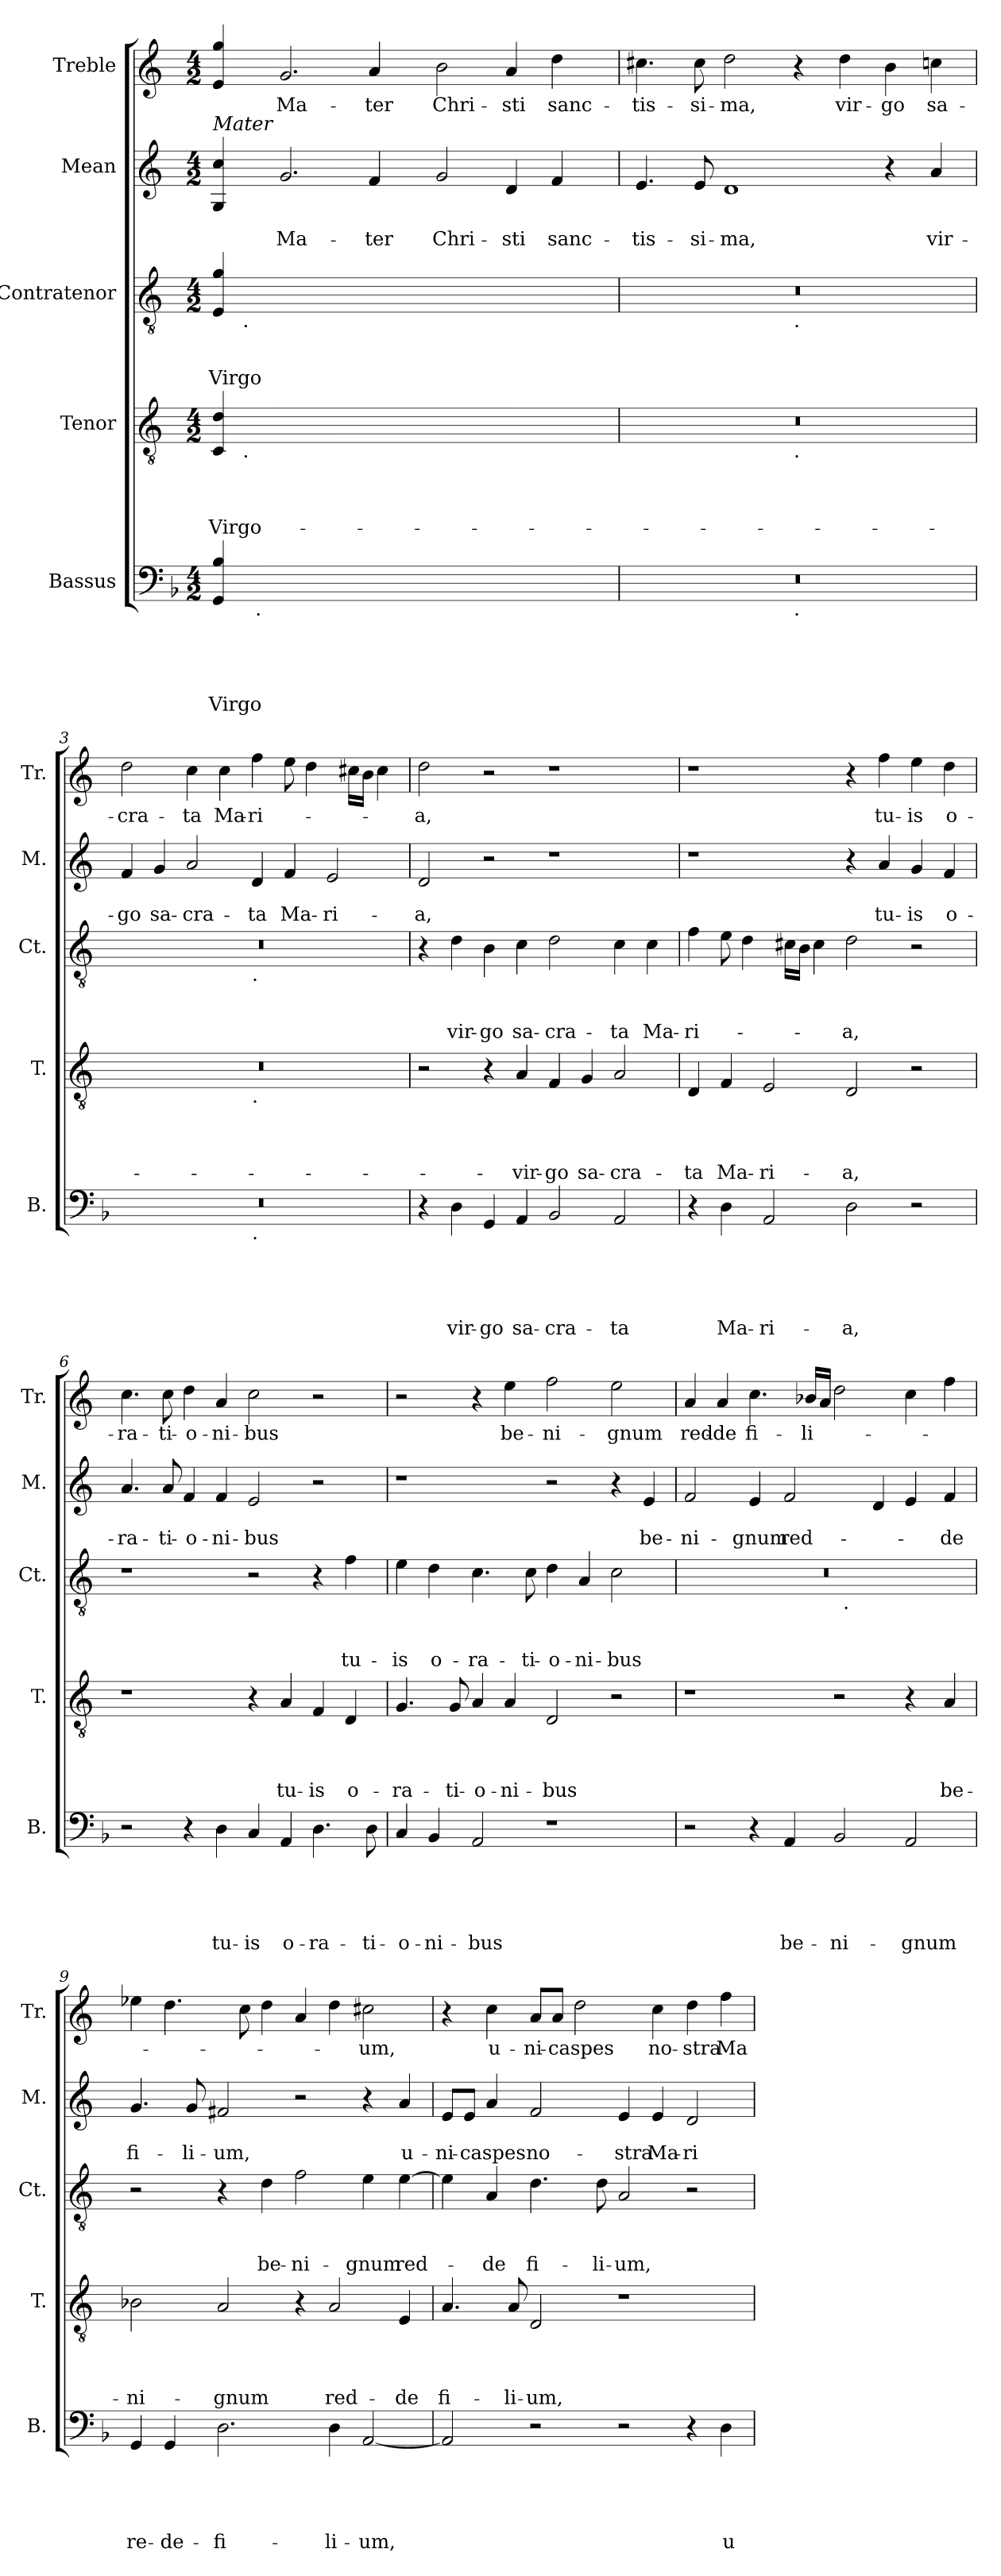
**kern	**text	**text	**text	**text	**text	**kern	**text	**text	**text	**text	**kern	**text	**text	**text	**kern	**text	**text	**kern	**text
*part5	*part5	*part5	*part5	*part5	*part5	*part4	*part4	*part4	*part4	*part4	*part3	*part3	*part3	*part3	*part2	*part2	*part2	*part1	*part1
*staff5	*staff5	*staff5	*staff5	*staff5	*staff5	*staff4	*staff4	*staff4	*staff4	*staff4	*staff3	*staff3	*staff3	*staff3	*staff2	*staff2	*staff2	*staff1	*staff1
*I"Bassus	*	*	*	*	*	*I"Tenor	*	*	*	*	*I"Contratenor	*	*	*	*I"Mean	*	*	*I"Treble	*
*I'B.	*	*	*	*	*	*I'T.	*	*	*	*	*I'Ct.	*	*	*	*I'M.	*	*	*I'Tr.	*
*clefF4	*	*	*	*	*	*clefGv2	*	*	*	*	*clefGv2	*	*	*	*clefG2	*	*	*clefG2	*
*	*	*	*	*	*	*ITrd-3c-5	*	*	*	*	*ITrd-3c-5	*	*	*	*ITrd-3c-5	*	*	*ITrd-3c-5	*
*k[b-]	*	*	*	*	*	*k[b-]	*	*	*	*	*k[b-]	*	*	*	*k[b-]	*	*	*k[b-]	*
*F:	*	*	*	*	*	*F:	*	*	*	*	*F:	*	*	*	*F:	*	*	*F:	*
*M4/2	*	*	*	*	*	*M4/2	*	*	*	*	*M4/2	*	*	*	*M4/2	*	*	*M4/2	*
=1	=1	=1	=1	=1	=1	=1	=1	=1	=1	=1	=1	=1	=1	=1	=1	=1	=1	=1	=1
!	!	!	!	!	!	!	!	!	!	!	!	!	!	!	!LO:TX:a:i:t=Mater	!	!	!	!
!	!	!	!	!	!	!	!	!	!	!	!LO:TX:a:i:t=Mater	!	!	!	!	!	!	!	!
!	!	!	!	!	!LO:LY:b:rj	!	!	!	!	!LO:LY:b:rj	!	!	!	!LO:LY:b:rj	!	!	!	!	!
*^	*	*	*	*	*	*^	*	*	*	*	*^	*	*	*	*	*	*	*	*
4GG/ 4B-/	8ryy	.	.	.	.	Virgo	4F/ 4g/	8ryy	.	.	.	Virgo-	4A/ 4cc/	8ryy	.	.	Virgo	4c/ 4ff/	.	.	4a/ 4ccc/	.
!	!	!	!	!	!	!	!	!	!	!	!	!	!	!LO:TX:b:t=.	!	!	!	!	!	!	!	!
!	!	!	!	!	!	!	!	!LO:TX:b:t=.	!	!	!	!	!	!	!	!	!	!	!	!	!	!
.	32ryy	.	.	.	.	.	.	1ryy	.	.	.	.	.	1ryy	.	.	.	.	.	.	.	.
!	!LO:TX:b:t=.	!	!	!	!	!	!	!	!	!	!	!	!	!	!	!	!	!	!	!	!	!
.	1ryy	.	.	.	.	.	.	.	.	.	.	.	.	.	.	.	.	.	.	.	.	.
!	!	!	!	!	!	!	!	!	!	!	!	!	!	!	!	!	!	!	!	!LO:LY:b	!	!LO:LY:b
0ryy	.	.	.	.	.	.	0ryy	.	.	.	.	.	0ryy	.	.	.	.	2.cc/	.	Ma-	2.cc/	Ma-
!	!	!	!	!	!	!	!	!	!	!	!	!	!	!	!	!	!	!	!	!LO:LY:b	!	!LO:LY:b
.	.	.	.	.	.	.	.	.	.	.	.	.	.	.	.	.	.	4b-/	.	-ter	4dd/	-ter
.	.	.	.	.	.	.	.	1ryy	.	.	.	.	.	1ryy	.	.	.	.	.	.	.	.
.	1ryy	.	.	.	.	.	.	.	.	.	.	.	.	.	.	.	.	.	.	.	.	.
!	!	!	!	!	!	!	!	!	!	!	!	!	!	!	!	!	!	!	!	!LO:LY:b	!	!LO:LY:b
.	.	.	.	.	.	.	.	.	.	.	.	.	.	.	.	.	.	2cc/	.	Chri-	2ee\	Chri-
!	!	!	!	!	!	!	!	!	!	!	!	!	!	!	!	!	!	!	!	!LO:LY:b	!	!LO:LY:b
.	.	.	.	.	.	.	.	.	.	.	.	.	.	.	.	.	.	4g/	.	-sti	4dd/	-sti
!	!	!	!	!	!	!	!	!	!	!	!	!	!	!	!	!	!	!	!	!LO:LY:b	!	!LO:LY:b
.	.	.	.	.	.	.	.	.	.	.	.	.	.	.	.	.	.	4b-/	.	sanc-	4gg\	sanc-
.	.	.	.	.	.	.	.	8ryy	.	.	.	.	.	8ryy	.	.	.	.	.	.	.	.
.	16.ryy	.	.	.	.	.	.	.	.	.	.	.	.	.	.	.	.	.	.	.	.	.
=2	=2	=2	=2	=2	=2	=2	=2	=2	=2	=2	=2	=2	=2	=2	=2	=2	=2	=2	=2	=2	=2	=2
!	!	!	!	!	!	!	!	!	!	!	!	!	!	!	!	!	!	!	!	!LO:LY:b	!	!LO:LY:b
0r	1ryy	.	.	.	.	.	0r	1ryy	.	.	.	.	0r	1ryy	.	.	.	4.a/	.	-tis-	4.ff#X\	-tis-
!	!	!	!	!	!	!	!	!	!	!	!	!	!	!	!	!	!	!	!	!LO:LY:b	!	!LO:LY:b
.	.	.	.	.	.	.	.	.	.	.	.	.	.	.	.	.	.	8a/	.	-si-	8ff#\	-si-
!	!	!	!	!	!	!	!	!	!	!	!	!	!	!	!	!	!	!	!	!LO:LY:b	!	!LO:LY:b
.	.	.	.	.	.	.	.	.	.	.	.	.	.	.	.	.	.	1g	.	-ma,	2gg\	-ma,
!	!	!	!	!	!	!	!	!	!	!	!	!	!	!LO:TX:b:t=.	!	!	!	!	!	!	!	!
!	!	!	!	!	!	!	!	!LO:TX:b:t=.	!	!	!	!	!	!	!	!	!	!	!	!	!	!
!	!LO:TX:b:t=.	!	!	!	!	!	!	!	!	!	!	!	!	!	!	!	!	!	!	!	!	!
.	1ryy	.	.	.	.	.	.	1ryy	.	.	.	.	.	1ryy	.	.	.	.	.	.	4r	.
!	!	!	!	!	!	!	!	!	!	!	!	!	!	!	!	!	!	!	!	!	!	!LO:LY:b
.	.	.	.	.	.	.	.	.	.	.	.	.	.	.	.	.	.	.	.	.	4gg\	vir-
!	!	!	!	!	!	!	!	!	!	!	!	!	!	!	!	!	!	!	!	!	!	!LO:LY:b
.	.	.	.	.	.	.	.	.	.	.	.	.	.	.	.	.	.	4r	.	.	4ee\	-go
!	!	!	!	!	!	!	!	!	!	!	!	!	!	!	!	!	!	!	!	!LO:LY:b	!	!LO:LY:b
.	.	.	.	.	.	.	.	.	.	.	.	.	.	.	.	.	.	4dd/	.	vir-	4ff\	sa-
=3	=3	=3	=3	=3	=3	=3	=3	=3	=3	=3	=3	=3	=3	=3	=3	=3	=3	=3	=3	=3	=3	=3
!	!	!	!	!	!	!	!	!	!	!	!	!	!	!	!	!	!	!	!	!LO:LY:b	!	!LO:LY:b
0r	1ryy	.	.	.	.	.	0r	1ryy	.	.	.	.	0r	1ryy	.	.	.	4b-/	.	-go	2gg\	-cra-
!	!	!	!	!	!	!	!	!	!	!	!	!	!	!	!	!	!	!	!	!LO:LY:b	!	!
.	.	.	.	.	.	.	.	.	.	.	.	.	.	.	.	.	.	4cc/	.	sa-	.	.
!	!	!	!	!	!	!	!	!	!	!	!	!	!	!	!	!	!	!	!	!LO:LY:b	!	!LO:LY:b
.	.	.	.	.	.	.	.	.	.	.	.	.	.	.	.	.	.	2dd/	.	-cra-	4ff\	-ta
!	!	!	!	!	!	!	!	!	!	!	!	!	!	!	!	!	!	!	!	!	!	!LO:LY:b
.	.	.	.	.	.	.	.	.	.	.	.	.	.	.	.	.	.	.	.	.	4ff\	Ma-
!	!	!	!	!	!	!	!	!	!	!	!	!	!	!LO:TX:b:t=.	!	!	!	!	!	!	!	!
!	!	!	!	!	!	!	!	!LO:TX:b:t=.	!	!	!	!	!	!	!	!	!	!	!	!	!	!
!	!LO:TX:b:t=.	!	!	!	!	!	!	!	!	!	!	!	!	!	!	!	!	!	!	!	!	!
!	!	!	!	!	!	!	!	!	!	!	!	!	!	!	!	!	!	!	!	!LO:LY:b	!	!LO:LY:b
.	1ryy	.	.	.	.	.	.	1ryy	.	.	.	.	.	1ryy	.	.	.	4g/	.	-ta	4bb-\	-ri-
!	!	!	!	!	!	!	!	!	!	!	!	!	!	!	!	!	!	!	!	!LO:LY:b	!	!
.	.	.	.	.	.	.	.	.	.	.	.	.	.	.	.	.	.	4b-/	.	Ma-	8aa\	.
.	.	.	.	.	.	.	.	.	.	.	.	.	.	.	.	.	.	.	.	.	4gg\	.
!	!	!	!	!	!	!	!	!	!	!	!	!	!	!	!	!	!	!	!	!LO:LY:b	!	!
.	.	.	.	.	.	.	.	.	.	.	.	.	.	.	.	.	.	2a/	.	-ri-	.	.
.	.	.	.	.	.	.	.	.	.	.	.	.	.	.	.	.	.	.	.	.	16ff#\LL	.
.	.	.	.	.	.	.	.	.	.	.	.	.	.	.	.	.	.	.	.	.	16ee\JJ	.
.	.	.	.	.	.	.	.	.	.	.	.	.	.	.	.	.	.	.	.	.	4ff#\	.
!!LO:LB:g=z
=4	=4	=4	=4	=4	=4	=4	=4	=4	=4	=4	=4	=4	=4	=4	=4	=4	=4	=4	=4	=4	=4	=4
!	!	!	!	!	!	!	!	!	!	!	!	!	!	!	!	!	!	!	!	!LO:LY:b	!	!LO:LY:b
*v	*v	*	*	*	*	*	*	*	*	*	*	*	*v	*v	*	*	*	*	*	*	*	*
*	*	*	*	*	*	*v	*v	*	*	*	*	*	*	*	*	*	*	*	*	*
4r	.	.	.	.	.	2r	.	.	.	.	4r	.	.	.	2g/	.	-a,	2gg\	-a,
!	!	!	!	!	!LO:LY:b	!	!	!	!	!	!	!	!	!LO:LY:b	!	!	!	!	!
4D\	.	.	.	.	vir-	.	.	.	.	.	4g\	.	.	vir-	.	.	.	.	.
!	!	!	!	!	!LO:LY:b:rj	!	!	!	!	!	!	!	!	!LO:LY:b:rj	!	!	!	!	!
4GG/	.	.	.	.	-go	4r	.	.	.	.	4e\	.	.	-go	2r	.	.	2r	.
!	!	!	!	!	!LO:LY:b	!	!	!	!	!LO:LY:b	!	!	!	!LO:LY:b	!	!	!	!	!
4AA/	.	.	.	.	sa-	4d/	.	.	.	-vir-	4f\	.	.	sa-	.	.	.	.	.
!	!	!	!	!	!LO:LY:b:rj	!	!	!	!	!LO:LY:b:rj	!	!	!	!LO:LY:b:rj	!	!	!	!	!
2BB-/	.	.	.	.	-cra-	4B-/	.	.	.	-go	2g\	.	.	-cra-	1r	.	.	1r	.
!	!	!	!	!	!	!	!	!	!	!LO:LY:b	!	!	!	!	!	!	!	!	!
.	.	.	.	.	.	4c/	.	.	.	sa-	.	.	.	.	.	.	.	.	.
!	!	!	!	!	!LO:LY:b	!	!	!	!	!LO:LY:b:rj	!	!	!	!LO:LY:b	!	!	!	!	!
2AA/	.	.	.	.	-ta	2d/	.	.	.	-cra-	4f\	.	.	-ta	.	.	.	.	.
!	!	!	!	!	!	!	!	!	!	!	!	!	!	!LO:LY:b	!	!	!	!	!
.	.	.	.	.	.	.	.	.	.	.	4f\	.	.	Ma-	.	.	.	.	.
=5	=5	=5	=5	=5	=5	=5	=5	=5	=5	=5	=5	=5	=5	=5	=5	=5	=5	=5	=5
!	!	!	!	!	!	!	!	!	!	!LO:LY:b	!	!	!	!LO:LY:b	!	!	!	!	!
4r	.	.	.	.	.	4G/	.	.	.	-ta	4b-\	.	.	-ri-	1r	.	.	1r	.
!	!	!	!	!	!LO:LY:b	!	!	!	!	!LO:LY:b	!	!	!	!	!	!	!	!	!
4D\	.	.	.	.	Ma-	4B-/	.	.	.	Ma-	8a\	.	.	.	.	.	.	.	.
.	.	.	.	.	.	.	.	.	.	.	4g\	.	.	.	.	.	.	.	.
!	!	!	!	!	!LO:LY:b	!	!	!	!	!LO:LY:b	!	!	!	!	!	!	!	!	!
2AA/	.	.	.	.	-ri-	2A/	.	.	.	-ri-	.	.	.	.	.	.	.	.	.
.	.	.	.	.	.	.	.	.	.	.	16f#\LL	.	.	.	.	.	.	.	.
.	.	.	.	.	.	.	.	.	.	.	16e\JJ	.	.	.	.	.	.	.	.
.	.	.	.	.	.	.	.	.	.	.	4f#\	.	.	.	.	.	.	.	.
!	!	!	!	!	!LO:LY:b	!	!	!	!	!LO:LY:b	!	!	!	!LO:LY:b	!	!	!	!	!
2D\	.	.	.	.	-a,	2G/	.	.	.	-a,	2g\	.	.	-a,	4r	.	.	4r	.
!	!	!	!	!	!	!	!	!	!	!	!	!	!	!	!	!	!LO:LY:b	!	!LO:LY:b
.	.	.	.	.	.	.	.	.	.	.	.	.	.	.	4dd/	.	tu-	4bb-\	tu-
!	!	!	!	!	!	!	!	!	!	!	!	!	!	!	!	!	!LO:LY:b	!	!LO:LY:b
2r	.	.	.	.	.	2r	.	.	.	.	2r	.	.	.	4cc/	.	-is	4aa\	-is
!	!	!	!	!	!	!	!	!	!	!	!	!	!	!	!	!	!LO:LY:b	!	!LO:LY:b
.	.	.	.	.	.	.	.	.	.	.	.	.	.	.	4b-/	.	o-	4gg\	o-
=6	=6	=6	=6	=6	=6	=6	=6	=6	=6	=6	=6	=6	=6	=6	=6	=6	=6	=6	=6
!	!	!	!	!	!	!	!	!	!	!	!	!	!	!	!	!	!LO:LY:b	!	!LO:LY:b
2r	.	.	.	.	.	1r	.	.	.	.	1r	.	.	.	4.dd/	.	-ra-	4.ff\	-ra-
!	!	!	!	!	!	!	!	!	!	!	!	!	!	!	!	!	!LO:LY:b	!	!LO:LY:b
.	.	.	.	.	.	.	.	.	.	.	.	.	.	.	8dd/	.	-ti-	8ff\	-ti-
!	!	!	!	!	!	!	!	!	!	!	!	!	!	!	!	!	!LO:LY:b:rj	!	!LO:LY:b:rj
4r	.	.	.	.	.	.	.	.	.	.	.	.	.	.	4b-/	.	-o-	4gg\	-o-
!	!	!	!	!	!LO:LY:b	!	!	!	!	!	!	!	!	!	!	!	!LO:LY:b	!	!LO:LY:b
4D\	.	.	.	.	tu-	.	.	.	.	.	.	.	.	.	4b-/	.	-ni-	4dd/	-ni-
!	!	!	!	!	!LO:LY:b	!	!	!	!	!	!	!	!	!	!	!	!LO:LY:b:rj	!	!LO:LY:b:rj
4C/	.	.	.	.	-is	4r	.	.	.	.	2r	.	.	.	2a/	.	-bus	2ff\	-bus
!	!	!	!	!	!LO:LY:b	!	!	!	!	!LO:LY:b	!	!	!	!	!	!	!	!	!
4AA/	.	.	.	.	o-	4d/	.	.	.	tu-	.	.	.	.	.	.	.	.	.
!	!	!	!	!	!LO:LY:b	!	!	!	!	!LO:LY:b	!	!	!	!	!	!	!	!	!
4.D\	.	.	.	.	-ra-	4B-/	.	.	.	-is	4r	.	.	.	2r	.	.	2r	.
!	!	!	!	!	!	!	!	!	!	!LO:LY:b	!	!	!	!LO:LY:b	!	!	!	!	!
.	.	.	.	.	.	4G/	.	.	.	o-	4b-\	.	.	tu-	.	.	.	.	.
!	!	!	!	!	!LO:LY:b	!	!	!	!	!	!	!	!	!	!	!	!	!	!
8D\	.	.	.	.	-ti-	.	.	.	.	.	.	.	.	.	.	.	.	.	.
=7	=7	=7	=7	=7	=7	=7	=7	=7	=7	=7	=7	=7	=7	=7	=7	=7	=7	=7	=7
!	!	!	!	!	!LO:LY:b	!	!	!	!	!LO:LY:b	!	!	!	!LO:LY:b	!	!	!	!	!
4C/	.	.	.	.	-o-	4.c/	.	.	.	-ra-	4a\	.	.	-is	1r	.	.	2r	.
!	!	!	!	!	!LO:LY:b	!	!	!	!	!	!	!	!	!LO:LY:b	!	!	!	!	!
4BB-/	.	.	.	.	-ni-	.	.	.	.	.	4g\	.	.	o-	.	.	.	.	.
!	!	!	!	!	!	!	!	!	!	!LO:LY:b	!	!	!	!	!	!	!	!	!
.	.	.	.	.	.	8c/	.	.	.	-ti-	.	.	.	.	.	.	.	.	.
!	!	!	!	!	!LO:LY:b	!	!	!	!	!LO:LY:b:rj	!	!	!	!LO:LY:b	!	!	!	!	!
2AA/	.	.	.	.	-bus	4d/	.	.	.	-o-	4.f\	.	.	-ra-	.	.	.	4r	.
!	!	!	!	!	!	!	!	!	!	!LO:LY:b	!	!	!	!	!	!	!	!	!LO:LY:b
.	.	.	.	.	.	4d/	.	.	.	-ni-	.	.	.	.	.	.	.	4aa\	be-
!	!	!	!	!	!	!	!	!	!	!	!	!	!	!LO:LY:b	!	!	!	!	!
.	.	.	.	.	.	.	.	.	.	.	8f\	.	.	-ti-	.	.	.	.	.
!	!	!	!	!	!	!	!	!	!	!LO:LY:b	!	!	!	!LO:LY:b:rj	!	!	!	!	!LO:LY:b
1r	.	.	.	.	.	2G/	.	.	.	-bus	4g\	.	.	-o-	2r	.	.	2bb-\	-ni-
!	!	!	!	!	!	!	!	!	!	!	!	!	!	!LO:LY:b	!	!	!	!	!
.	.	.	.	.	.	.	.	.	.	.	4d/	.	.	-ni-	.	.	.	.	.
!	!	!	!	!	!	!	!	!	!	!	!	!	!	!LO:LY:b:rj	!	!	!	!	!LO:LY:b
.	.	.	.	.	.	2r	.	.	.	.	2f\	.	.	-bus	4r	.	.	2aa\	-gnum
!	!	!	!	!	!	!	!	!	!	!	!	!	!	!	!	!	!LO:LY:b	!	!
.	.	.	.	.	.	.	.	.	.	.	.	.	.	.	4a/	.	be-	.	.
!!LO:PB:g=z
=8	=8	=8	=8	=8	=8	=8	=8	=8	=8	=8	=8	=8	=8	=8	=8	=8	=8	=8	=8
!	!	!	!	!	!	!	!	!	!	!	!	!	!	!	!	!	!LO:LY:b	!	!LO:LY:b
*	*	*	*	*	*	*	*	*	*	*	*^	*	*	*	*	*	*	*	*
2r	.	.	.	.	.	1r	.	.	.	.	0r	1ryy	.	.	.	2b-/	.	-ni-	4dd/	red-
!	!	!	!	!	!	!	!	!	!	!	!	!	!	!	!	!	!	!	!	!LO:LY:b
.	.	.	.	.	.	.	.	.	.	.	.	.	.	.	.	.	.	.	4dd/	-de
!	!	!	!	!	!	!	!	!	!	!	!	!	!	!	!	!	!	!LO:LY:b	!	!LO:LY:b
4r	.	.	.	.	.	.	.	.	.	.	.	.	.	.	.	4a/	.	-gnum	4.ff\	fi-
!	!	!	!	!	!LO:LY:b	!	!	!	!	!	!	!	!	!	!	!	!	!LO:LY:b	!	!
4AA/	.	.	.	.	be-	.	.	.	.	.	.	.	.	.	.	2b-/	.	red-	.	.
!	!	!	!	!	!	!	!	!	!	!	!	!	!	!	!	!	!	!	!	!LO:LY:b
.	.	.	.	.	.	.	.	.	.	.	.	.	.	.	.	.	.	.	16ee-/LL	-li-
.	.	.	.	.	.	.	.	.	.	.	.	.	.	.	.	.	.	.	16dd/JJ	.
!	!	!	!	!	!LO:LY:b	!	!	!	!	!	!	!	!	!	!	!	!	!	!	!
2BB-/	.	.	.	.	-ni-	2r	.	.	.	.	.	32ryy	.	.	.	.	.	.	2gg\	.
!	!	!	!	!	!	!	!	!	!	!	!	!LO:TX:b:t=.	!	!	!	!	!	!	!	!
.	.	.	.	.	.	.	.	.	.	.	.	2ryy	.	.	.	.	.	.	.	.
.	.	.	.	.	.	.	.	.	.	.	.	.	.	.	.	4g/	.	.	.	.
!	!	!	!	!	!LO:LY:b	!	!	!	!	!	!	!	!	!	!	!	!	!	!	!
2AA/	.	.	.	.	-gnum	4r	.	.	.	.	.	.	.	.	.	4a/	.	.	4ff\	.
.	.	.	.	.	.	.	.	.	.	.	.	4...ryy	.	.	.	.	.	.	.	.
!	!	!	!	!	!	!	!	!	!	!LO:LY:b	!	!	!	!	!	!	!	!LO:LY:b	!	!
.	.	.	.	.	.	4d/	.	.	.	be-	.	.	.	.	.	4b-/	.	-de	4bb-\	.
=9	=9	=9	=9	=9	=9	=9	=9	=9	=9	=9	=9	=9	=9	=9	=9	=9	=9	=9	=9	=9
!	!	!	!	!	!LO:LY:b	!	!	!	!	!LO:LY:b	!	!	!	!	!	!	!	!LO:LY:b	!	!
*	*	*	*	*	*	*	*	*	*	*	*v	*v	*	*	*	*	*	*	*	*
4GG/	.	.	.	.	re-	2e-X\	.	.	.	-ni-	2r	.	.	.	4.cc/	.	fi-	4aa-X\	.
!	!	!	!	!	!LO:LY:b	!	!	!	!	!	!	!	!	!	!	!	!	!	!
4GG/	.	.	.	.	-de-	.	.	.	.	.	.	.	.	.	.	.	.	4.gg\	.
!	!	!	!	!	!	!	!	!	!	!	!	!	!	!	!	!	!LO:LY:b	!	!
.	.	.	.	.	.	.	.	.	.	.	.	.	.	.	8cc/	.	-li-	.	.
!	!	!	!	!	!LO:LY:b	!	!	!	!	!LO:LY:b	!	!	!	!	!	!	!LO:LY:b	!	!
2.D\	.	.	.	.	-fi-	2d/	.	.	.	-gnum	4r	.	.	.	2bn/	.	-um,	.	.
.	.	.	.	.	.	.	.	.	.	.	.	.	.	.	.	.	.	8ff\	.
!	!	!	!	!	!	!	!	!	!	!	!	!	!	!LO:LY:b	!	!	!	!	!
.	.	.	.	.	.	.	.	.	.	.	4g\	.	.	be-	.	.	.	4gg\	.
!	!	!	!	!	!	!	!	!	!	!	!	!	!	!LO:LY:b	!	!	!	!	!
.	.	.	.	.	.	4r	.	.	.	.	2b-\	.	.	-ni-	2r	.	.	4dd/	.
!	!	!	!	!	!LO:LY:b	!	!	!	!	!LO:LY:b	!	!	!	!	!	!	!	!	!
4D\	.	.	.	.	-li-	2d/	.	.	.	red-	.	.	.	.	.	.	.	4gg\	.
!	!	!	!	!	!LO:LY:b	!	!	!	!	!	!	!	!	!LO:LY:b	!	!	!	!	!LO:LY:b
[<2AA/	.	.	.	.	-um,	.	.	.	.	.	4a\	.	.	-gnum	4r	.	.	2ff#X\	-um,
!	!	!	!	!	!	!	!	!	!	!LO:LY:b	!	!	!	!LO:LY:b	!	!	!LO:LY:b	!	!
.	.	.	.	.	.	4A/	.	.	.	-de	[>4a\	.	.	red-	4dd/	.	u-	.	.
=10	=10	=10	=10	=10	=10	=10	=10	=10	=10	=10	=10	=10	=10	=10	=10	=10	=10	=10	=10
!	!	!	!	!	!	!	!	!	!	!LO:LY:b	!	!	!	!	!	!	!LO:LY:b	!	!
2AA/]	.	.	.	.	.	4.d/	.	.	.	fi-	4a\]	.	.	.	8a/L	.	-ni-	4r	.
!	!	!	!	!	!	!	!	!	!	!	!	!	!	!	!	!	!LO:LY:b:rj	!	!
.	.	.	.	.	.	.	.	.	.	.	.	.	.	.	8a/J	.	-ca	.	.
!	!	!	!	!	!	!	!	!	!	!	!	!	!	!LO:LY:b	!	!	!LO:LY:b	!	!LO:LY:b
.	.	.	.	.	.	.	.	.	.	.	4d/	.	.	-de	4dd/	.	spes	4ff\	u-
!	!	!	!	!	!	!	!	!	!	!LO:LY:b	!	!	!	!	!	!	!	!	!
.	.	.	.	.	.	8d/	.	.	.	-li-	.	.	.	.	.	.	.	.	.
!	!	!	!	!	!	!	!	!	!	!LO:LY:b	!	!	!	!LO:LY:b	!	!	!LO:LY:b	!	!LO:LY:b
2r	.	.	.	.	.	2G/	.	.	.	-um,	4.g\	.	.	fi-	2b-/	.	no-	8dd/L	-ni-
!	!	!	!	!	!	!	!	!	!	!	!	!	!	!	!	!	!	!	!LO:LY:b:rj
.	.	.	.	.	.	.	.	.	.	.	.	.	.	.	.	.	.	8dd/J	-ca
!	!	!	!	!	!	!	!	!	!	!	!	!	!	!	!	!	!	!	!LO:LY:b
.	.	.	.	.	.	.	.	.	.	.	.	.	.	.	.	.	.	2gg\	spes
!	!	!	!	!	!	!	!	!	!	!	!	!	!	!LO:LY:b	!	!	!	!	!
.	.	.	.	.	.	.	.	.	.	.	8g\	.	.	-li-	.	.	.	.	.
!	!	!	!	!	!	!	!	!	!	!	!	!	!	!LO:LY:b	!	!	!LO:LY:b	!	!
2r	.	.	.	.	.	1r	.	.	.	.	2d/	.	.	-um,	4a/	.	-stra	.	.
!	!	!	!	!	!	!	!	!	!	!	!	!	!	!	!	!	!LO:LY:b	!	!LO:LY:b
.	.	.	.	.	.	.	.	.	.	.	.	.	.	.	4a/	.	Ma-	4ff\	no-
!	!	!	!	!	!	!	!	!	!	!	!	!	!	!	!	!	!LO:LY:b	!	!LO:LY:b
4r	.	.	.	.	.	.	.	.	.	.	2r	.	.	.	2g/	.	-ri-	4gg\	-stra
!	!	!	!	!	!LO:LY:b	!	!	!	!	!	!	!	!	!	!	!	!	!	!LO:LY:b
4D\	.	.	.	.	u-	.	.	.	.	.	.	.	.	.	.	.	.	4bb-\	Ma-
=	=	=	=	=	=	=	=	=	=	=	=	=	=	=	=	=	=	=	=
*-	*-	*-	*-	*-	*-	*-	*-	*-	*-	*-	*-	*-	*-	*-	*-	*-	*-	*-	*-
